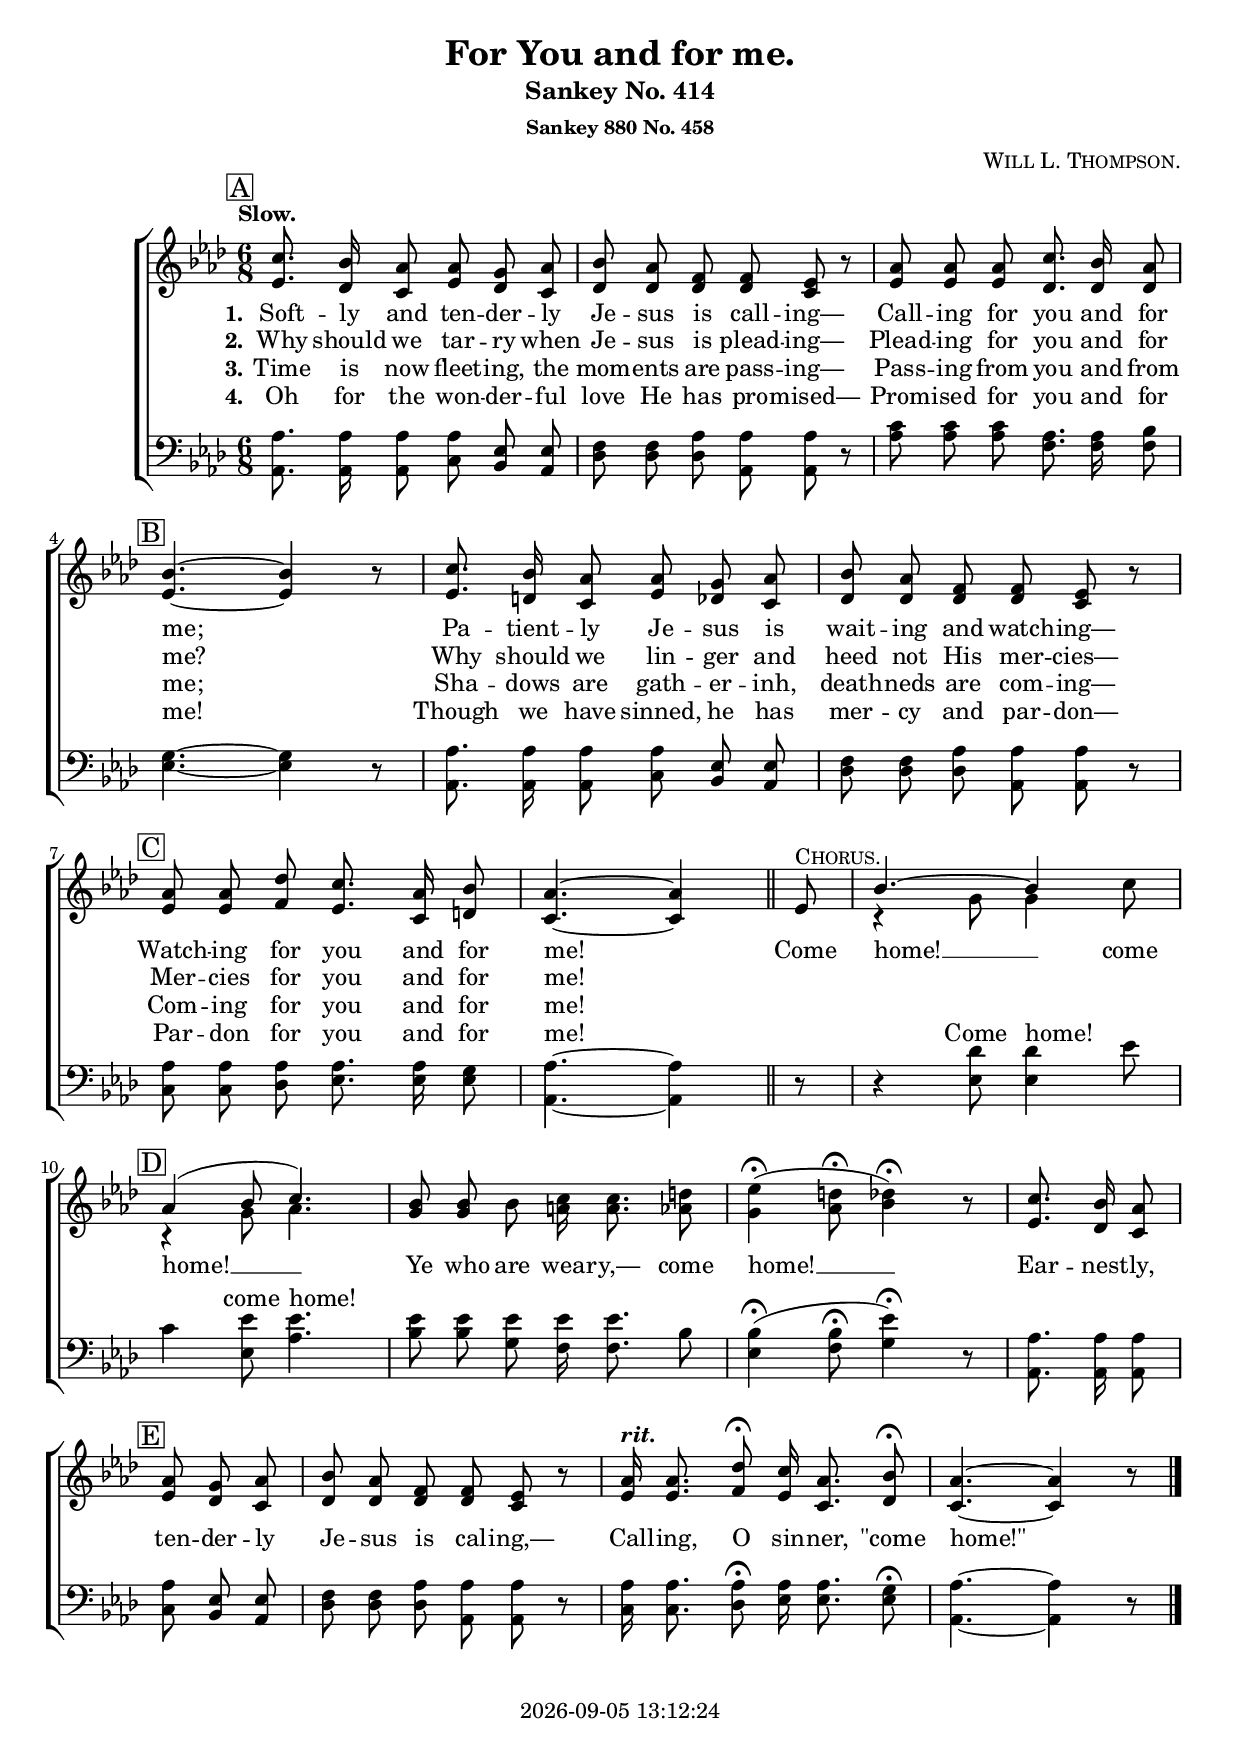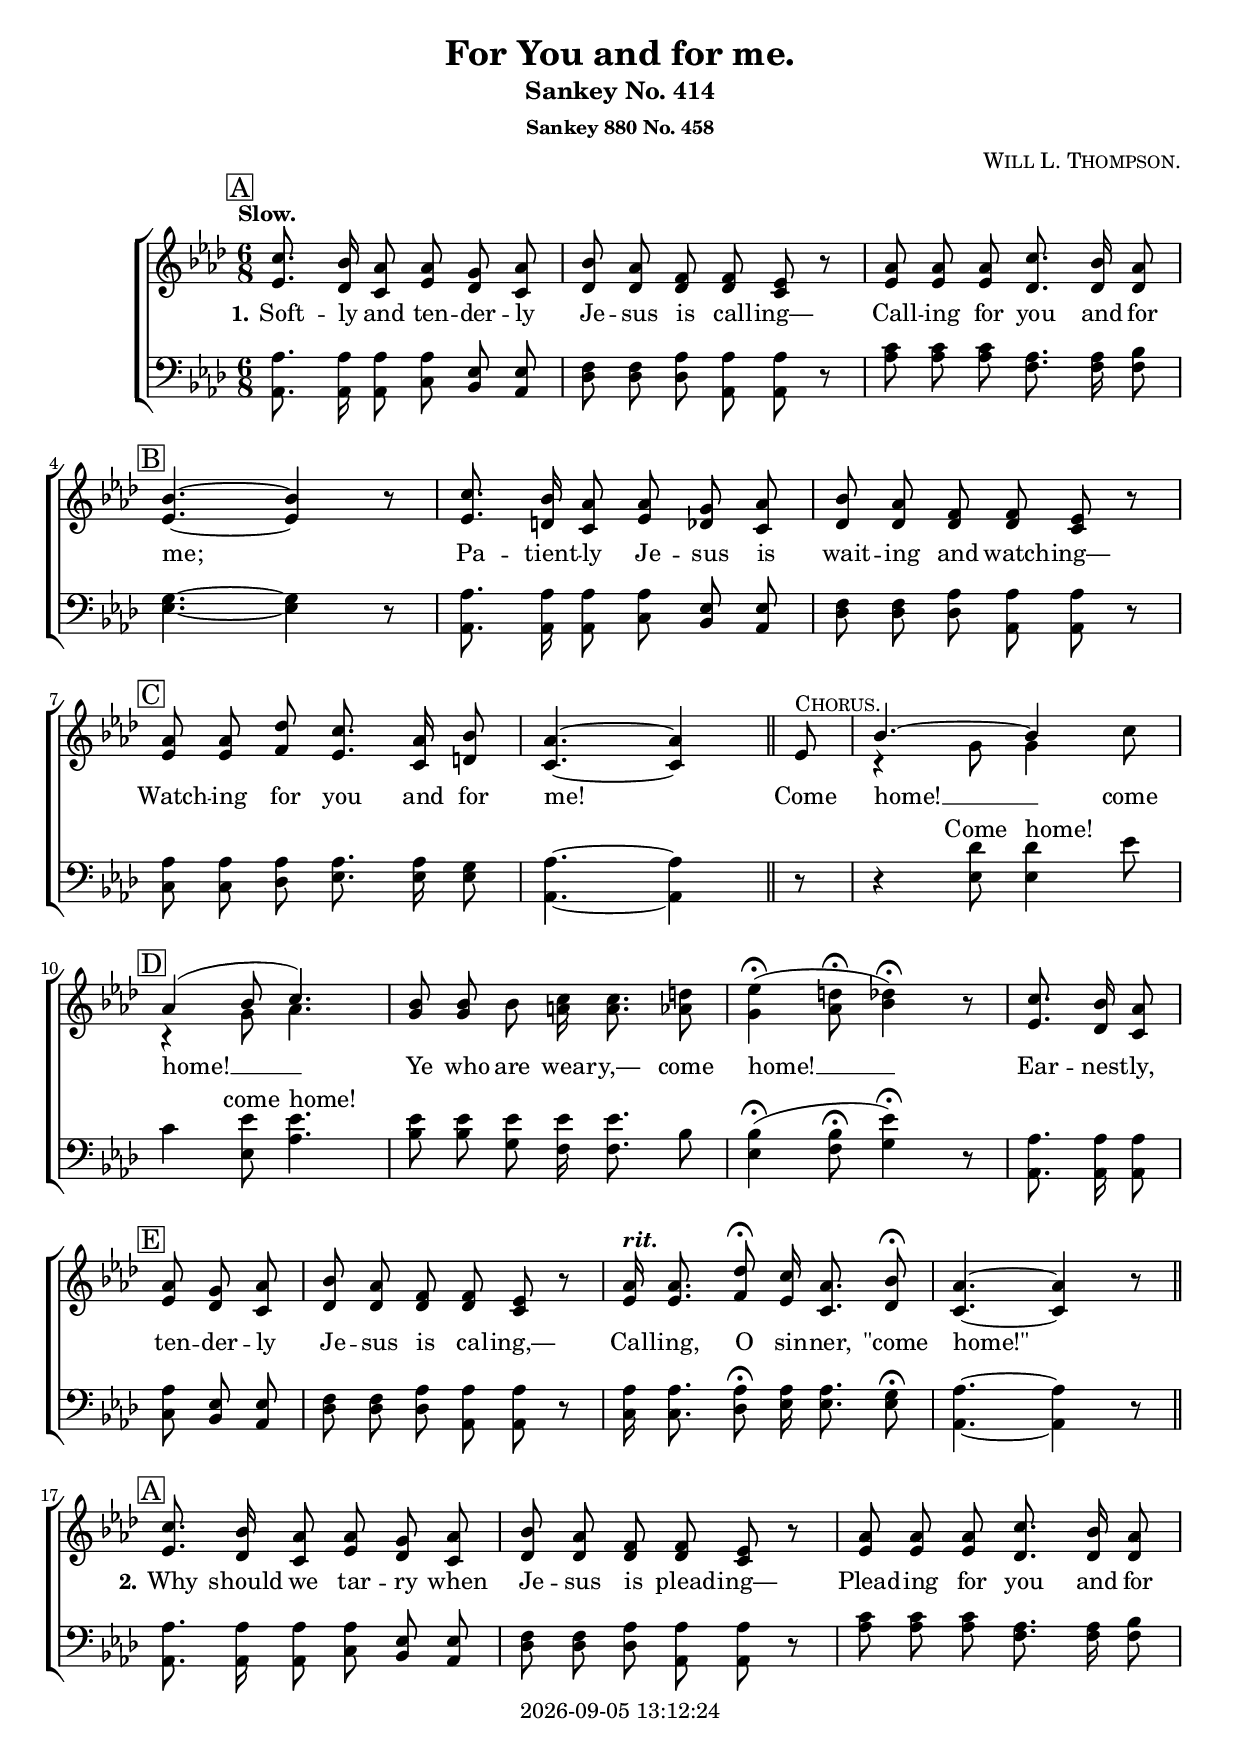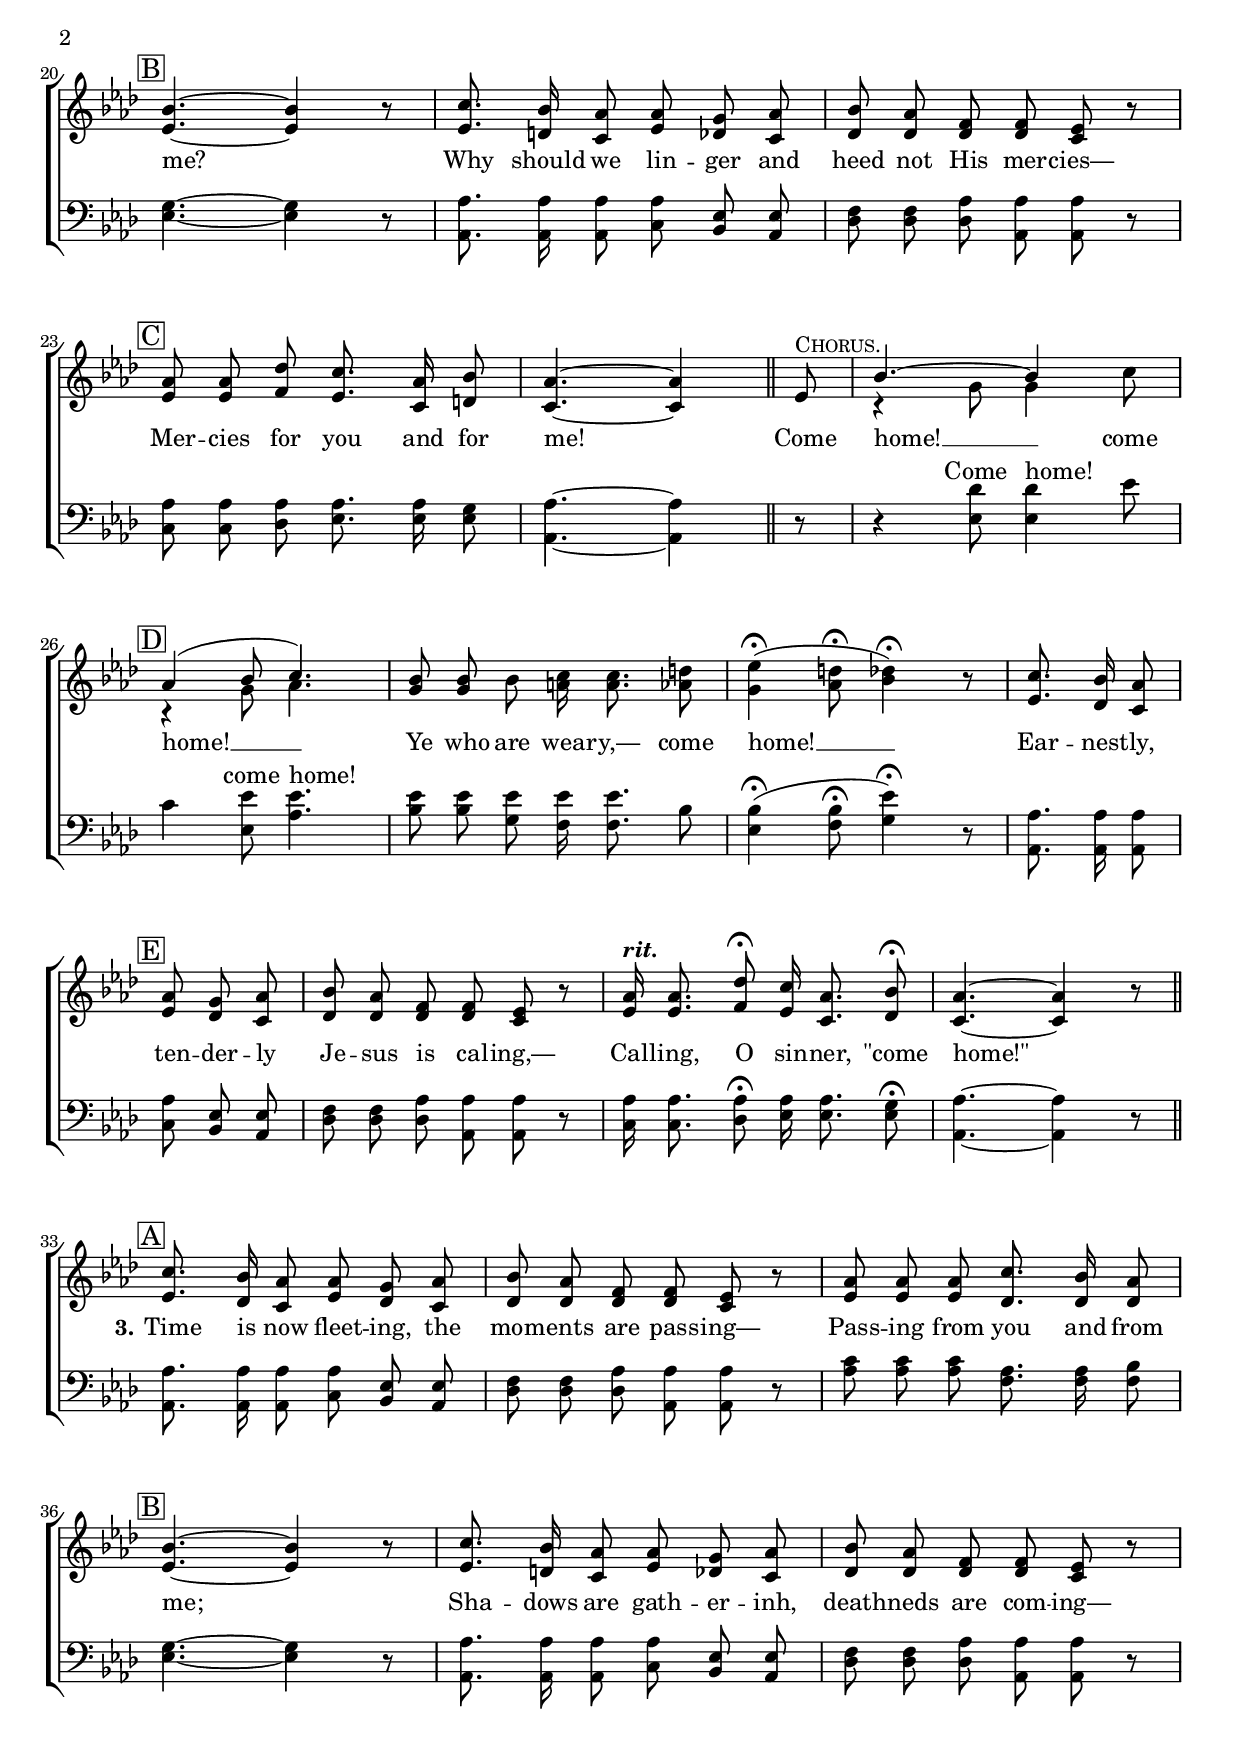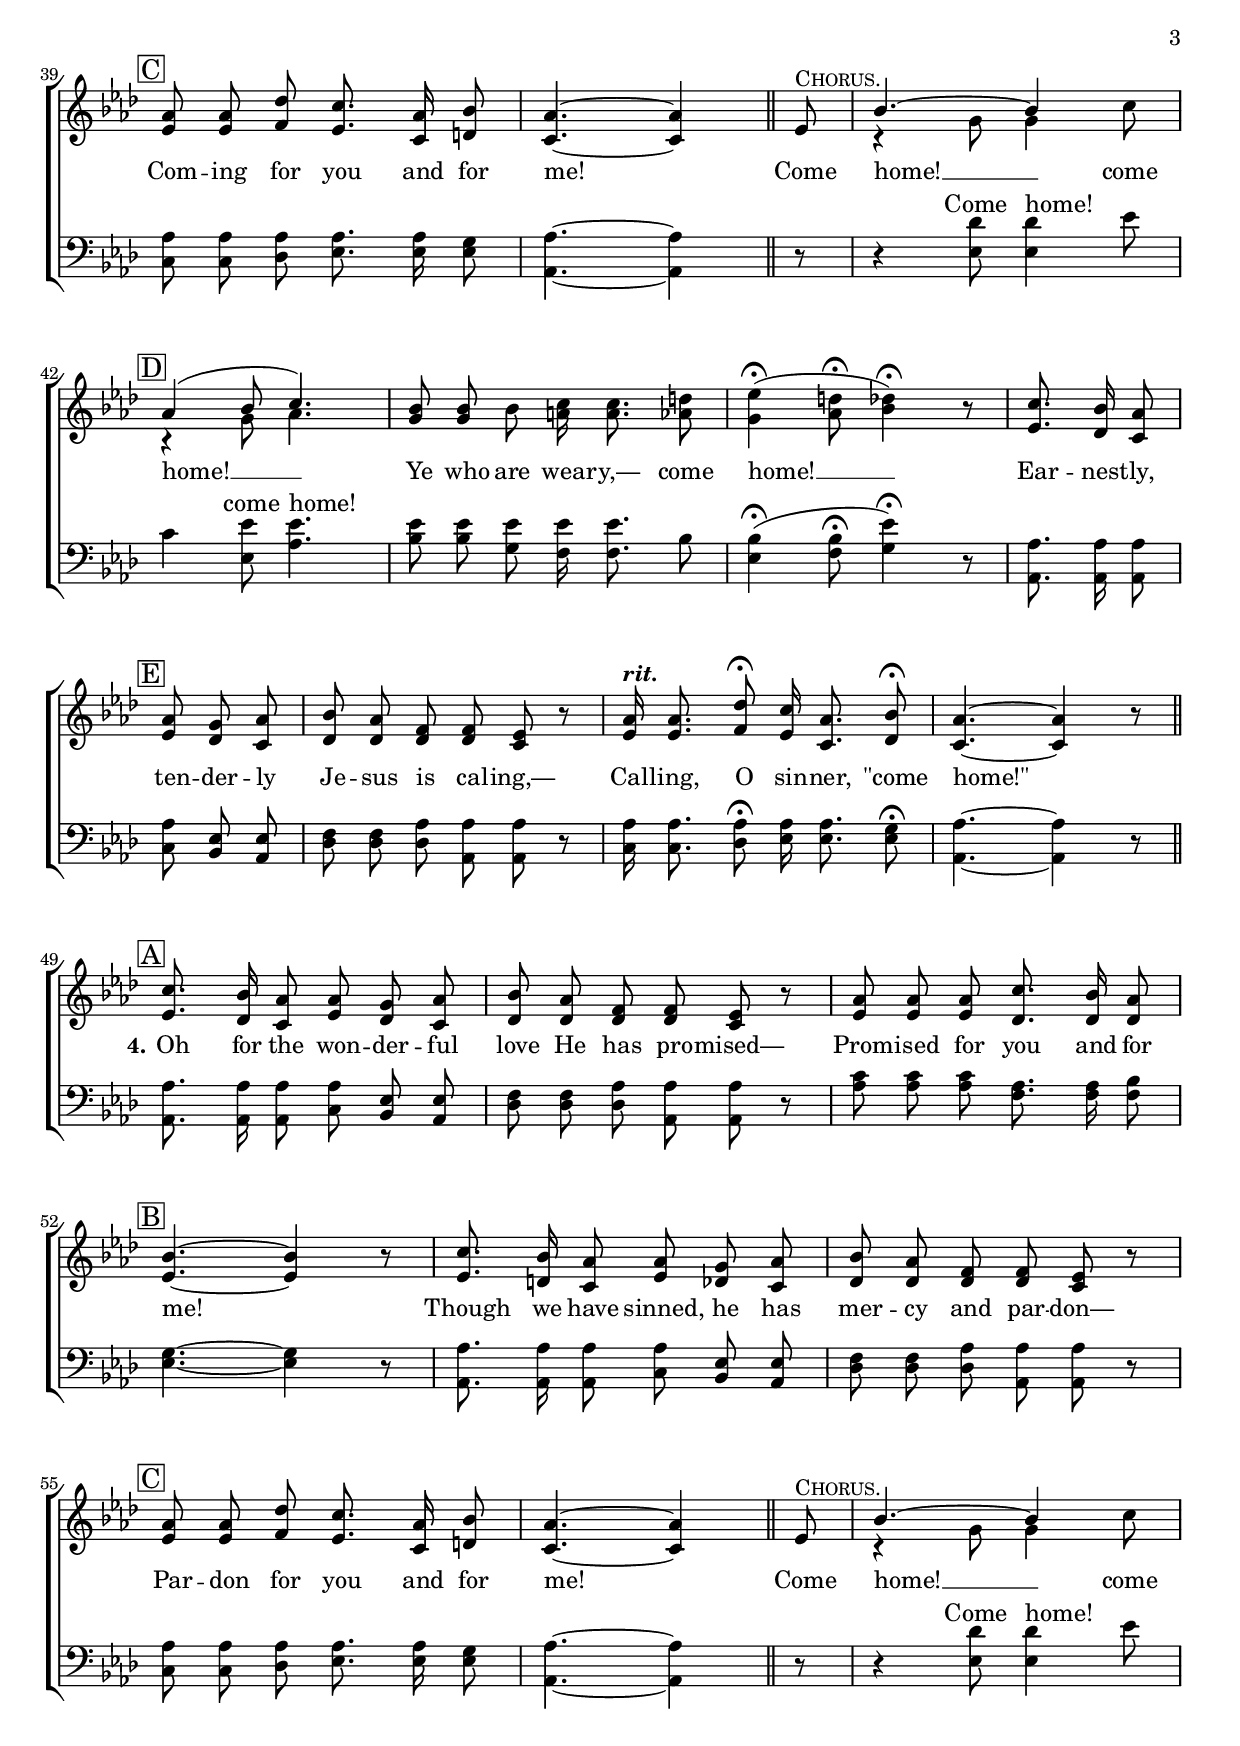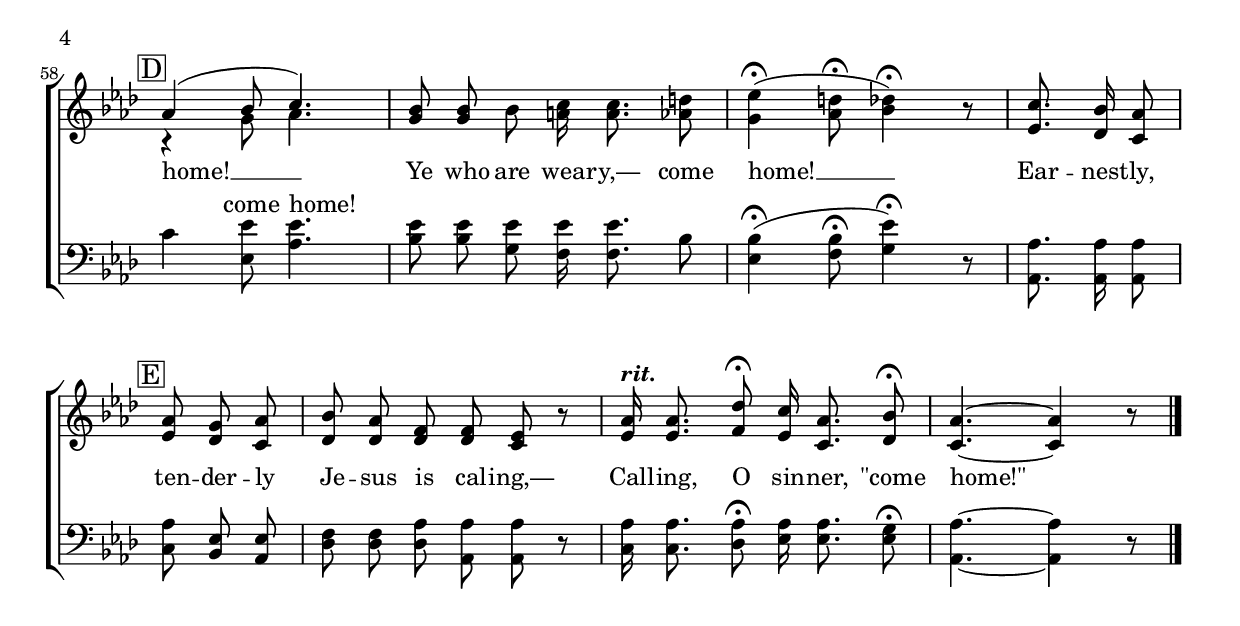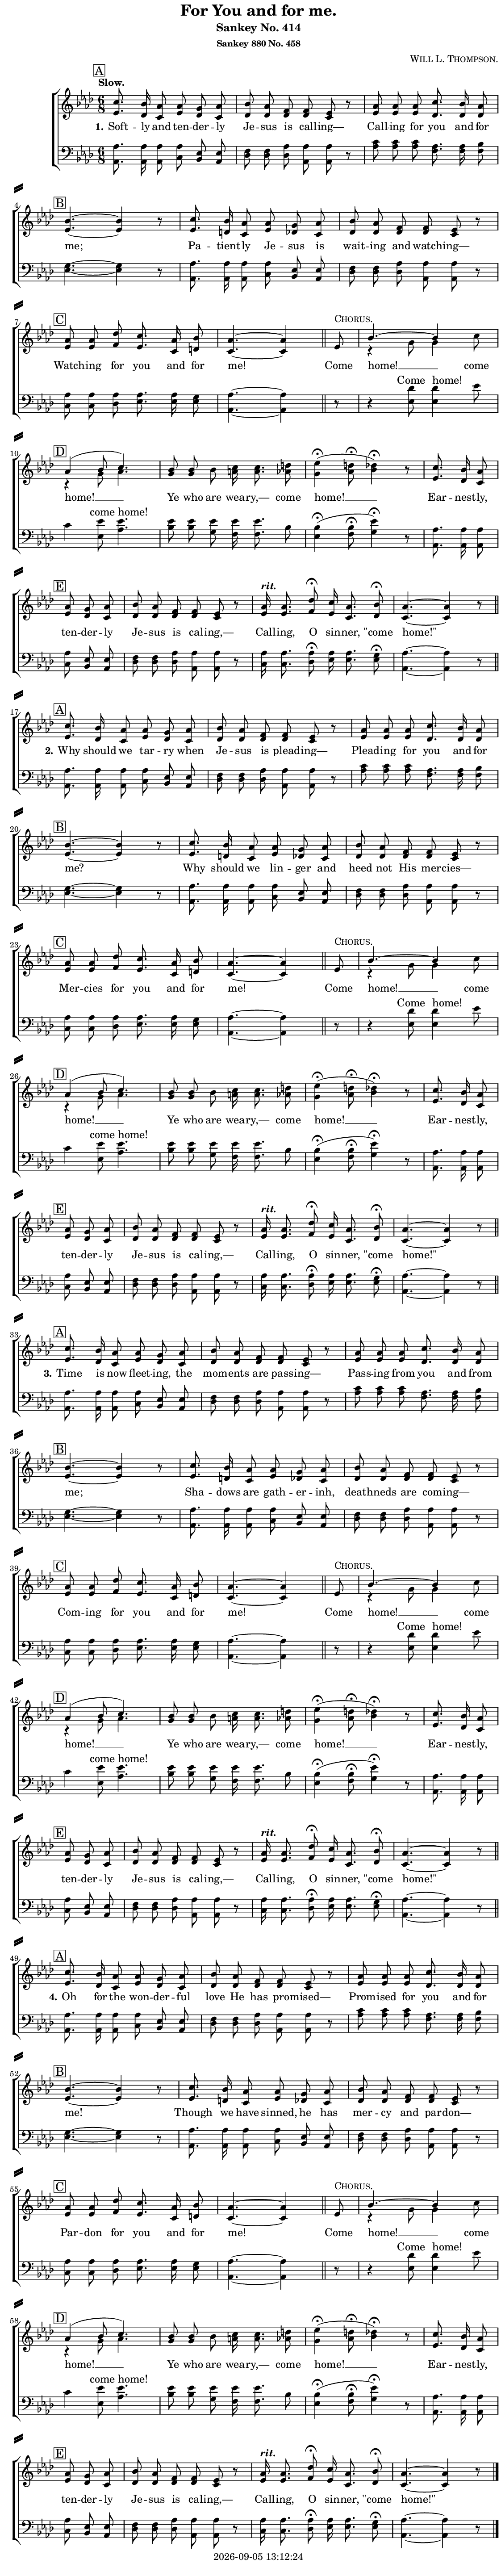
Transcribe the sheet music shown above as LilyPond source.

\version "2.22.1"

\include "articulate.ly"

today = #(strftime "%Y-%m-%d %H:%M:%S" (localtime (current-time)))

\header {
% centered at top
%  dedication  = "dedication"
  title       = "For You and for me."
  subtitle    = "Sankey No. 414"
  subsubtitle = "Sankey 880 No. 458"
%  instrument  = "instrument"
  
% arrangement of following lines:
%
%  poet    composer
%  meter   arranger
%  piece       opus

  composer    = \markup\smallCaps "Will L. Thompson."
%  arranger    = "arranger"
%  opus        = "opus"

%  poet        = \markup\smallCaps "poet"
%  meter       = \markup\smallCaps "meter"
%  piece       = \markup\smallCaps "piece"

% centered at bottom
% tagline     = "tagline" % default lilypond version
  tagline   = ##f
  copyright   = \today
}

#(set-global-staff-size 19)

global = {
  \key aes \major
  \time 6/8
}

RehearsalTrack = {
% \set Score.currentBarNumber = #5
  \mark \markup { \box "A" }     s2.*3
  \mark \markup { \box "B" }     s2.*3
  \mark \markup { \box "C" }     s2.*3
  \mark \markup { \box "D" }     s2.*3 s4.
  \mark \markup { \box "E" } s4. s2.*3
}

TempoTrack = {
  \set Score.tempoHideNote = ##t
  \tempo "Slow." 4=120
}

nl = { \bar "||" \break }

soprano = \relative {
  \autoBeamOff
  c''8. bes16 aes8 8 g aes
  bes8 aes f f ees r
  aes8 8 8 c8. bes16 aes8
  bes4.~4 r8 % B
  c8. bes16 aes8 8 g aes
  bes8 aes f f ees r \break
  aes8 8 des c8. aes16 bes8 % C
  aes4.~4 \bar "||" ees8^\markup\smallCaps Chorus.
  bes'4.~4 c8
  aes4(bes8 c4.) % D
  bes8 8 8 c16 8. d8
  ees4\fermata (d8\fermata des4\fermata) r8
  c8. bes16 aes8 \bar "|" \break aes8 g aes
  bes8 aes f f ees r % E
  aes16^\markup\bold\italic rit. 8. des8\fermata c16 aes8. bes8\fermata
  aes4.~4 r8
}

alto = \relative {
  \autoBeamOff
  ees'8. des16 c8 ees des c
  des8 8 8 8 c r
  ees8 8 8 des8. 16 8
  ees4.~4 r8 % B
  ees8. d16 c8 ees des c
  des8 8 8 8 c r
  ees8 8 f ees8. c16 d8 % C
  c4.~4 r8
  r4 g'8 g4 r8
  r4 g8 aes4. % D
  g8 8 bes a16 8. aes8
  g4\fermata(aes8\fermata bes4\fermata) r8
  ees,8. des16 c8 ees des c
  des8 8 8 8 c r
  ees16 8. f8\fermata ees16 c8. des8\fermata
  c4.~4 r8
}

tenor = \relative {
  \autoBeamOff
  aes8. 16 8 8 ees ees
  f8 8 aes aes aes r
  c8 8 8 aes8. 16 bes8
  g4.~4 r8 % B
  aes8. 16 8 8 ees ees
  f8 8 aes aes aes r
  aes8 8 8 8. 16 g8 % C
  aes4.~4 r8
  r4 des8 4 ees8
  c4 ees8 4. % D
  ees8 8 8 16 8. bes8
  bes4\fermata(8\fermata ees4\fermata) r8
  aes,8. 16 8 8 ees ees
  f8 8 aes aes aes r % E
  aes16 8. 8\fermata 16 8. g8\fermata
  aes4.~4 r8
}

bass = \relative {
  \autoBeamOff
  aes,8. 16 8 c bes aes
  des8 8 8 aes aes r
  aes'8 8 8 f8. 16 8
  ees4.~4 r8 % B
  aes,8. 16 8 c bes aes
  des8 8 8 aes aes r
  c8 8 des ees8. 16 8 % C
  aes,4.~4 r8
  r4 ees'8 4 r8
  r4 ees8 aes4. % D
  bes8 8 g f16 8. bes8
  ees,4\fermata(f8\fermata g4\fermata) r8
  aes,8. 16 8 c bes aes
  des8 8 8 aes aes r % E
  c16 8. des8\fermata ees16 8. 8\fermata
  aes,4.~4 r8
}

nom  = {   \set ignoreMelismata = ##t }
yesm = { \unset ignoreMelismata       }

chorus = \lyricmode {
  Come home! __ come home! __
  Ye who are wea -- ry,— come home! __
  Ear -- nest -- ly, ten -- der -- ly Je -- sus is cal -- ing,—
  Call -- ing, O sin -- ner, "\"come" "home!\""
}

chorusMen = \lyricmode {
  _ _ _ _ _ _ _ _ _ _ _
  _ _ _ _ _ _ _
  _ _ _ _ _ _ _ _ _ _ _
  _ _ _ _ _ _ _
  Come home! _ _ come home!
  _ _ _ _ _ _ _
  _ _ _ _ _ _ _ _ _ _ _
  _ _ _ _ _ _ _
}

verses = 4

wordsOne = \lyricmode {
  \set stanza = "1."
  Soft -- ly and ten -- der -- ly Je -- sus is call -- ing—
  Call -- ing for you and for me;
  Pa -- tient -- ly Je -- sus is wait -- ing and watch -- ing—
  Watch -- ing for you and for me!
}
  
wordsTwo = \lyricmode {
  \set stanza = "2."
  Why should we tar -- ry when Je -- sus is plead -- ing—
  Plead -- ing for you and for me?
  Why should we lin -- ger and heed not His mer -- cies—
  Mer -- cies for you and for me!
}
  
wordsThree = \lyricmode {
  \set stanza = "3."
  Time is now fleet -- ing, the mom -- ents are pass -- ing—
  Pass -- ing from you and from me;
  Sha -- dows are gath -- er -- inh, death -- neds are com -- ing—
  Com -- ing for you and for me!
}
  
wordsFour = \lyricmode {
  \set stanza = "4."
  Oh for the won -- der -- ful love He has pro -- mised—
  Prom -- ised for you and for me!
  Though we have sinned, he has mer -- cy and par -- don—
  Par -- don for you and for me!
}
  
wordsMidiSop = \lyricmode {
  \set stanza = "1."
  "Soft" "ly " "and " ten der "ly " Je "sus " "is " call "ing— "
  "\nCall" "ing " "for " "you " "and " "for " "me; "
  "\nPa" tient "ly " Je "sus " "is " wait "ing " "and " watch "ing— "
  "\nWatch" "ing " "for " "you " "and " "for " "me! "
  "\nCome " "home! "  "come " "home! " 
  "\nYe " "who " "are " wea "ry,— " "come " "home! " 
  "\nEar" nest "ly, " ten der "ly " Je "sus " "is " call "ing,— "
  "\nCall" "ing, " "O " sin "ner, " "\"come " "home!\" "

  \set stanza = "2."
  "\nWhy " "should " "we " tar "ry " "when " Je "sus " "is " plead "ing— "
  "\nPlead" "ing " "for " "you " "and " "for " "me? "
  "\nWhy " "should " "we " lin "ger " "and " "heed " "not " "His " mer "cies— "
  "\nMer" "cies " "for " "you " "and " "for " "me! "
  "\nCome " "home! "  "come " "home! " 
  "\nYe " "who " "are " wea "ry,— " "come " "home! " 
  "\nEar" nest "ly, " ten der "ly " Je "sus " "is " call "ing,— "
  "\nCall" "ing, " "O " sin "ner, " "\"come " "home!\" "

  \set stanza = "3."
  "\nTime " "is " "now " fleet "ing, " "the " mom "ents " "are " pass "ing— "
  "\nPass" "ing " "from " "you " "and " "from " "me; "
  "\nSha" "dows " "are " gath er "inh, " death "neds " "are " com "ing— "
  "\nCom" "ing " "for " "you " "and " "for " "me! "
  "\nCome " "home! "  "come " "home! " 
  "\nYe " "who " "are " wea "ry,— " "come " "home! " 
  "\nEar" nest "ly, " ten der "ly " Je "sus " "is " call "ing,— "
  "\nCall" "ing, " "O " sin "ner, " "\"come " "home!\" "

  \set stanza = "4."
  "\nOh " "for " "the " won der "ful " "love " "He " "has " pro "mised— "
  "\nProm" "ised " "for " "you " "and " "for " "me! "
  "\nThough " "we " "have " "sinned, " "he " "has " mer "cy " "and " par "don— "
  "\nPar" "don " "for " "you " "and " "for " "me! "
  "\nCome " "home! "  "come " "home! " 
  "\nYe " "who " "are " wea "ry,— " "come " "home! " 
  "\nEar" nest "ly, " ten der "ly " Je "sus " "is " call "ing,— "
  "\nCall" "ing, " "O " sin "ner, " "\"come " "home!\" "
}

wordsMidiAlto = \lyricmode {
  \set stanza = "1."
  "Soft" "ly " "and " ten der "ly " Je "sus " "is " call "ing— "
  "\nCall" "ing " "for " "you " "and " "for " "me; "
  "\nPa" tient "ly " Je "sus " "is " wait "ing " "and " watch "ing— "
  "\nWatch" "ing " "for " "you " "and " "for " "me! "
  "\nCome " "home! "  "come " "home! " 
  "\nYe " "who " "are " wea "ry,— " "come " "home! " 
  "\nEar" nest "ly, " ten der "ly " Je "sus " "is " call "ing,— "
  "\nCall" "ing, " "O " sin "ner, " "\"come " "home!\" "

  \set stanza = "2."
  "\nWhy " "should " "we " tar "ry " "when " Je "sus " "is " plead "ing— "
  "\nPlead" "ing " "for " "you " "and " "for " "me? "
  "\nWhy " "should " "we " lin "ger " "and " "heed " "not " "His " mer "cies— "
  "\nMer" "cies " "for " "you " "and " "for " "me! "
  "\nCome " "home! "  "come " "home! " 
  "\nYe " "who " "are " wea "ry,— " "come " "home! " 
  "\nEar" nest "ly, " ten der "ly " Je "sus " "is " call "ing,— "
  "\nCall" "ing, " "O " sin "ner, " "\"come " "home!\" "

  \set stanza = "3."
  "\nTime " "is " "now " fleet "ing, " "the " mom "ents " "are " pass "ing— "
  "\nPass" "ing " "from " "you " "and " "from " "me; "
  "\nSha" "dows " "are " gath er "inh, " death "neds " "are " com "ing— "
  "\nCom" "ing " "for " "you " "and " "for " "me! "
  "\nCome " "home! "  "come " "home! " 
  "\nYe " "who " "are " wea "ry,— " "come " "home! " 
  "\nEar" nest "ly, " ten der "ly " Je "sus " "is " call "ing,— "
  "\nCall" "ing, " "O " sin "ner, " "\"come " "home!\" "

  \set stanza = "4."
  "\nOh " "for " "the " won der "ful " "love " "He " "has " pro "mised— "
  "\nProm" "ised " "for " "you " "and " "for " "me! "
  "\nThough " "we " "have " "sinned, " "he " "has " mer "cy " "and " par "don— "
  "\nPar" "don " "for " "you " "and " "for " "me! "
  "\nCome " "home! "  "come " "home! " 
  "\nYe " "who " "are " wea "ry,— " "come " "home! " 
  "\nEar" nest "ly, " ten der "ly " Je "sus " "is " call "ing,— "
  "\nCall" "ing, " "O " sin "ner, " "\"come " "home!\" "
}

wordsMidiTenor = \lyricmode {
  \set stanza = "1."
  "Soft" "ly " "and " ten der "ly " Je "sus " "is " call "ing— "
  "\nCall" "ing " "for " "you " "and " "for " "me; "
  "\nPa" tient "ly " Je "sus " "is " wait "ing " "and " watch "ing— "
  "\nWatch" "ing " "for " "you " "and " "for " "me! "
  "\nCome " "home! " "come " "home! " "come " "home! "
  "\nYe " "who " "are " wea "ry,— " "come " "home! " 
  "\nEar" nest "ly, " ten der "ly " Je "sus " "is " call "ing,— "
  "\nCall" "ing, " "O " sin "ner, " "\"come " "home!\" "

  \set stanza = "2."
  "\nWhy " "should " "we " tar "ry " "when " Je "sus " "is " plead "ing— "
  "\nPlead" "ing " "for " "you " "and " "for " "me? "
  "\nWhy " "should " "we " lin "ger " "and " "heed " "not " "His " mer "cies— "
  "\nMer" "cies " "for " "you " "and " "for " "me! "
  "\nCome " "home! " "come " "home! " "come " "home! "
  "\nYe " "who " "are " wea "ry,— " "come " "home! " 
  "\nEar" nest "ly, " ten der "ly " Je "sus " "is " call "ing,— "
  "\nCall" "ing, " "O " sin "ner, " "\"come " "home!\" "

  \set stanza = "3."
  "\nTime " "is " "now " fleet "ing, " "the " mom "ents " "are " pass "ing— "
  "\nPass" "ing " "from " "you " "and " "from " "me; "
  "\nSha" "dows " "are " gath er "inh, " death "neds " "are " com "ing— "
  "\nCom" "ing " "for " "you " "and " "for " "me! "
  "\nCome " "home! " "come " "home! " "come " "home! "
  "\nYe " "who " "are " wea "ry,— " "come " "home! " 
  "\nEar" nest "ly, " ten der "ly " Je "sus " "is " call "ing,— "
  "\nCall" "ing, " "O " sin "ner, " "\"come " "home!\" "

  \set stanza = "4."
  "\nOh " "for " "the " won der "ful " "love " "He " "has " pro "mised— "
  "\nProm" "ised " "for " "you " "and " "for " "me! "
  "\nThough " "we " "have " "sinned, " "he " "has " mer "cy " "and " par "don— "
  "\nPar" "don " "for " "you " "and " "for " "me! "
  "\nCome " "home! " "come " "home! " "come " "home! "
  "\nYe " "who " "are " wea "ry,— " "come " "home! " 
  "\nEar" nest "ly, " ten der "ly " Je "sus " "is " call "ing,— "
  "\nCall" "ing, " "O " sin "ner, " "\"come " "home!\" "
}

wordsMidiBass = \lyricmode {
  \set stanza = "1."
  "Soft" "ly " "and " ten der "ly " Je "sus " "is " call "ing— "
  "\nCall" "ing " "for " "you " "and " "for " "me; "
  "\nPa" tient "ly " Je "sus " "is " wait "ing " "and " watch "ing— "
  "\nWatch" "ing " "for " "you " "and " "for " "me! "
  "\nCome " "home! "  "come " "home! " 
  "\nYe " "who " "are " wea "ry,— " "come " "home! " 
  "\nEar" nest "ly, " ten der "ly " Je "sus " "is " call "ing,— "
  "\nCall" "ing, " "O " sin "ner, " "\"come " "home!\" "

  \set stanza = "2."
  "\nWhy " "should " "we " tar "ry " "when " Je "sus " "is " plead "ing— "
  "\nPlead" "ing " "for " "you " "and " "for " "me? "
  "\nWhy " "should " "we " lin "ger " "and " "heed " "not " "His " mer "cies— "
  "\nMer" "cies " "for " "you " "and " "for " "me! "
  "\nCome " "home! "  "come " "home! " 
  "\nYe " "who " "are " wea "ry,— " "come " "home! " 
  "\nEar" nest "ly, " ten der "ly " Je "sus " "is " call "ing,— "
  "\nCall" "ing, " "O " sin "ner, " "\"come " "home!\" "

  \set stanza = "3."
  "\nTime " "is " "now " fleet "ing, " "the " mom "ents " "are " pass "ing— "
  "\nPass" "ing " "from " "you " "and " "from " "me; "
  "\nSha" "dows " "are " gath er "inh, " death "neds " "are " com "ing— "
  "\nCom" "ing " "for " "you " "and " "for " "me! "
  "\nCome " "home! "  "come " "home! " 
  "\nYe " "who " "are " wea "ry,— " "come " "home! " 
  "\nEar" nest "ly, " ten der "ly " Je "sus " "is " call "ing,— "
  "\nCall" "ing, " "O " sin "ner, " "\"come " "home!\" "

  \set stanza = "4."
  "\nOh " "for " "the " won der "ful " "love " "He " "has " pro "mised— "
  "\nProm" "ised " "for " "you " "and " "for " "me! "
  "\nThough " "we " "have " "sinned, " "he " "has " mer "cy " "and " par "don— "
  "\nPar" "don " "for " "you " "and " "for " "me! "
  "\nCome " "home! "  "come " "home! " 
  "\nYe " "who " "are " wea "ry,— " "come " "home! " 
  "\nEar" nest "ly, " ten der "ly " Je "sus " "is " call "ing,— "
  "\nCall" "ing, " "O " sin "ner, " "\"come " "home!\" "
}

wordsMidiMen = \lyricmode {
}

\book {
  \bookOutputSuffix "midi-sop"
  \score {
%    \articulate
        \new ChoirStaff <<
                                % Soprano staff
          \new Staff = soprano
          <<
            \new Voice { \repeat unfold \verses \TempoTrack     }
            \new Voice { \global \repeat unfold \verses \soprano \bar "|." }
            \addlyrics \wordsMidiSop
          >>
                                % Alto staff
          \new Staff = alto
          <<
            \new Voice { \global \repeat unfold \verses { \alto \nl } \bar "|." }
          >>
                                % Tenor staff
          \new Staff = tenor
          <<
            \clef "treble_8"
            \new Voice { \global \repeat unfold \verses \tenor }
          >>
                                % Bass staff
          \new Staff = bass
          <<
            \clef "bass"
            \new Voice { \global \repeat unfold \verses \bass }
          >>
        >>
    \midi {}
  }
}

\book {
  \bookOutputSuffix "midi-alto"
  \score {
%    \articulate
        \new ChoirStaff <<
                                % Soprano staff
          \new Staff = soprano
          <<
            \new Voice { \repeat unfold \verses \TempoTrack     }
            \new Voice { \global \repeat unfold \verses \soprano \bar "|." }
          >>
                                % Alto staff
          \new Staff = alto
          <<
            \new Voice { \global \repeat unfold \verses { \alto \nl } \bar "|." }
            \addlyrics \wordsMidiSop
          >>
                                % Tenor staff
          \new Staff = tenor
          <<
            \clef "treble_8"
            \new Voice { \global \repeat unfold \verses \tenor }
          >>
                                % Bass staff
          \new Staff = bass
          <<
            \clef "bass"
            \new Voice { \global \repeat unfold \verses \bass }
          >>
        >>
    \midi {}
  }
}

\book {
  \bookOutputSuffix "midi-tenor"
  \score {
%    \articulate
        \new ChoirStaff <<
                                % Soprano staff
          \new Staff = soprano
          <<
            \new Voice { \repeat unfold \verses \TempoTrack     }
            \new Voice { \global \repeat unfold \verses \soprano \bar "|." }
          >>
                                % Alto staff
          \new Staff = alto
          <<
            \new Voice { \global \repeat unfold \verses { \alto \nl } \bar "|." }
          >>
                                % Tenor staff
          \new Staff = tenor
          <<
            \clef "treble_8"
            \new Voice { \global \repeat unfold \verses \tenor }
            \addlyrics \wordsMidiTenor
          >>
                                % Bass staff
          \new Staff = bass
          <<
            \clef "bass"
            \new Voice { \global \repeat unfold \verses \bass }
          >>
        >>
    \midi {}
  }
}

\book {
  \bookOutputSuffix "midi-bass"
  \score {
%    \articulate
        \new ChoirStaff <<
                                % Soprano staff
          \new Staff = soprano
          <<
            \new Voice { \repeat unfold \verses \TempoTrack     }
            \new Voice { \global \repeat unfold \verses \soprano \bar "|." }
          >>
                                % Alto staff
          \new Staff = alto
          <<
            \new Voice { \global \repeat unfold \verses { \alto \nl } \bar "|." }
          >>
                                % Tenor staff
          \new Staff = tenor
          <<
            \clef "treble_8"
            \new Voice { \global \repeat unfold \verses \tenor }
          >>
                                % Bass staff
          \new Staff = bass
          <<
            \clef "bass"
            \new Voice { \global \repeat unfold \verses \bass }
            \addlyrics \wordsMidiBass
          >>
        >>
    \midi {}
  }
}

\book {
  \bookOutputSuffix "repeat"
  \score {
        \new ChoirStaff <<
                                  % Joint soprano/alto staff
          \new Staff = women \with { printPartCombineTexts = ##f }
          <<
            \new Voice \RehearsalTrack
            \new Voice \TempoTrack
            \new NullVoice = "aligner" \soprano
            \new Voice \partCombine { \global \soprano \bar "|." } { \global \alto }
            \new Lyrics \lyricsto "aligner" { \wordsOne \chorus }
            \new Lyrics \lyricsto "aligner"   \wordsTwo
            \new Lyrics \lyricsto "aligner"   \wordsThree
            \new Lyrics \lyricsto "aligner"   \wordsFour
          >>
                                  % Joint tenor/bass staff
          \new Staff = men \with { printPartCombineTexts = ##f }
          <<
            \clef "bass"
            \new Voice \partCombine { \global \tenor } { \global \bass }
            \new NullVoice = alignerT { \tenor }
          >>
          \new Lyrics \with {alignAboveContext = men} \lyricsto alignerT \chorusMen
        >>
    \layout {
      indent = 1.5\cm
      \pointAndClickOff
      \context {
        \Staff \RemoveAllEmptyStaves
      }
    }
  }
}

\book {
  \bookOutputSuffix "single"
  \score {
        \new ChoirStaff <<
                                  % Joint soprano/alto staff
          \new Staff = women \with { printPartCombineTexts = ##f }
          <<
            \new Voice { \repeat unfold \verses \RehearsalTrack }
            \new Voice { \repeat unfold \verses \TempoTrack }
            \new NullVoice = "aligner" { \repeat unfold \verses \soprano }
            \new Voice \partCombine { \global \repeat unfold \verses \soprano \bar "|." }
                                    { \global \repeat unfold \verses { \alto \nl } \bar "|." }
            \new Lyrics \lyricsto "aligner" { \wordsOne   \chorus
                                              \wordsTwo   \chorus
                                              \wordsThree \chorus
                                              \wordsFour  \chorus
                                            }
          >>
                                  % Joint tenor/bass staff
          \new Staff = men \with { printPartCombineTexts = ##f }
          <<
            \clef "bass"
            \new Voice \partCombine { \global \repeat unfold \verses \tenor }
                                    { \global \repeat unfold \verses \bass }
            \new NullVoice = alignerT { \repeat unfold \verses \tenor }
          >>
          \new Lyrics \with {alignAboveContext = men} \lyricsto alignerT { \repeat unfold \verses \chorusMen }
        >>
    \layout {
      indent = 1.5\cm
      \pointAndClickOff
      \context {
        \Staff \RemoveAllEmptyStaves
      }
    }
  }
}

\book {
  \bookOutputSuffix "singlepage"
  \paper {
    top-margin = 0
    left-margin = 7
    right-margin = 1
    paper-width = 190\mm
    page-breaking = #ly:one-page-breaking
    system-system-spacing.basic-distance = #15
    system-separator-markup = \slashSeparator
  }
  \score {
        \new ChoirStaff <<
                                  % Joint soprano/alto staff
          \new Staff = women \with { printPartCombineTexts = ##f }
          <<
            \new Voice { \repeat unfold \verses \RehearsalTrack }
            \new Voice { \repeat unfold \verses \TempoTrack }
            \new NullVoice = "aligner" { \repeat unfold \verses \soprano }
            \new Voice \partCombine { \global \repeat unfold \verses \soprano \bar "|." }
                                    { \global \repeat unfold \verses { \alto \nl } \bar "|." }
            \new Lyrics \lyricsto "aligner" { \wordsOne   \chorus
                                              \wordsTwo   \chorus
                                              \wordsThree \chorus
                                              \wordsFour  \chorus
                                            }
          >>
                                  % Joint tenor/bass staff
          \new Staff = men \with { printPartCombineTexts = ##f }
          <<
            \clef "bass"
            \new Voice \partCombine { \global \repeat unfold \verses \tenor }
                                    { \global \repeat unfold \verses \bass }
            \new NullVoice = alignerT { \repeat unfold \verses \tenor }
          >>
          \new Lyrics \with {alignAboveContext = men} \lyricsto alignerT { \repeat unfold \verses \chorusMen }
        >>
    \layout {
      indent = 1.5\cm
      \pointAndClickOff
      \context {
        \Staff \RemoveAllEmptyStaves
      }
    }
  }
}
